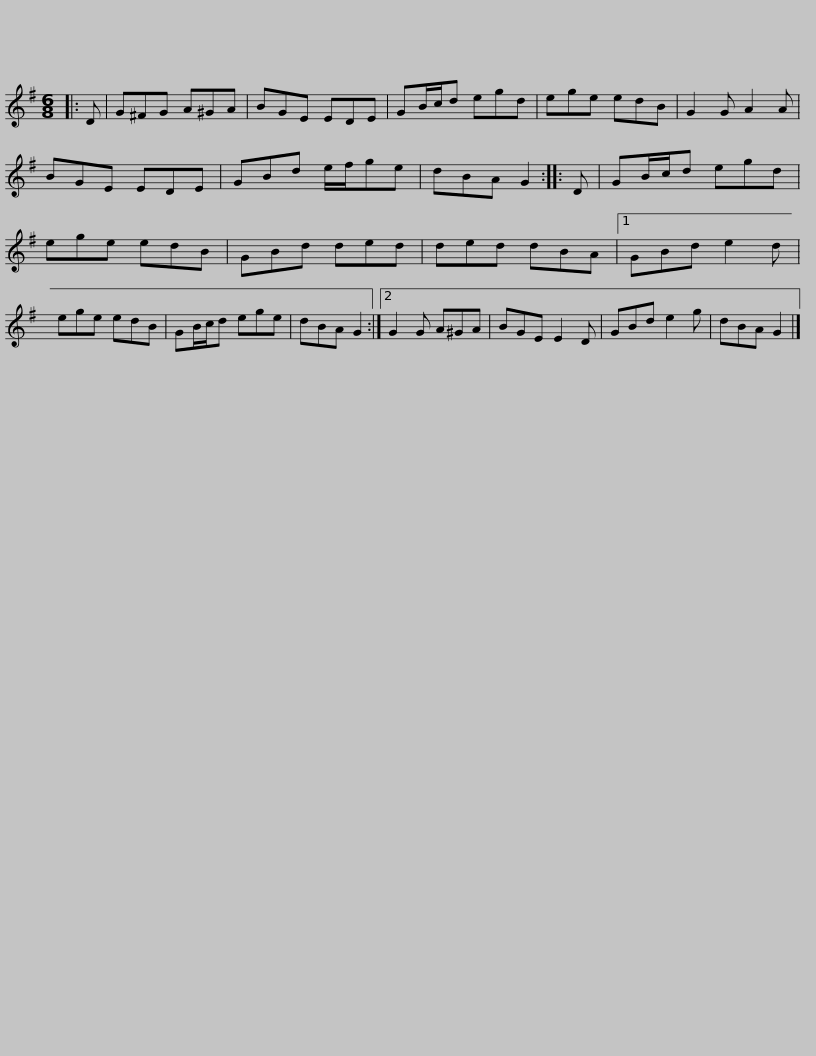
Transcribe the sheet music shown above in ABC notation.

X:1
L:1/8
M:6/8
I:linebreak $
K:G
V:1 treble
V:1
|: D | G^FG A^GA | BGE EDE | GB/c/d egd | ege edB | %5
 G2 G A2 A | BGE EDE |$ GBd e/f/ge | dBA G2 :: D | %10
 GB/c/d egd | ege edB | GBd ded | ded dBA |1 GBd e2 d |$ %15
 ege edB | GB/c/d ege | dBA G2 :|2 G2 G A^GA | BGE E2 D | %20
 GBd e2 g | dBA G2 |] %22
